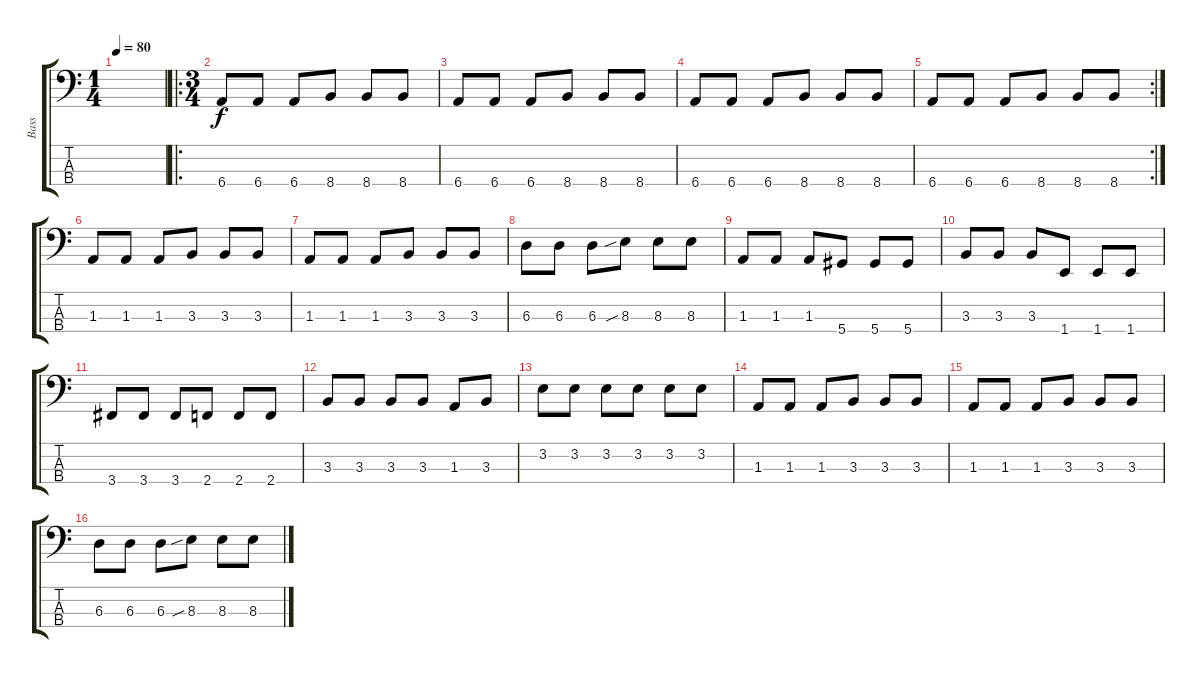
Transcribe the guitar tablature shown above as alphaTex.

\track ("Bass" "Bass") {instrument electricbassfinger}
\staff {score tabs}
\tuning (Gb2 Db2 Ab1 Eb1) {hide}
\ts (1 4)
\tempo 80
\clef f4
\ks c
|
\ro
\ts (3 4)
6.4.8 6.4.8 6.4.8 8.4.8 8.4.8 8.4.8 |
6.4.8 6.4.8 6.4.8 8.4.8 8.4.8 8.4.8 |
6.4.8 6.4.8 6.4.8 8.4.8 8.4.8 8.4.8 |
\rc 2
6.4.8 6.4.8 6.4.8 8.4.8 8.4.8 8.4.8 |
1.3.8 1.3.8 1.3.8 3.3.8 3.3.8 3.3.8 |
1.3.8 1.3.8 1.3.8 3.3.8 3.3.8 3.3.8 |
6.3.8 6.3.8 6.3.8 8.3{sib}.8 8.3.8 8.3.8 |
1.3.8 1.3.8 1.3.8 5.4.8 5.4.8 5.4.8 |
3.3.8 3.3.8 3.3.8 1.4.8 1.4.8 1.4.8 |
3.4.8 3.4.8 3.4.8 2.4.8 2.4.8 2.4.8 |
3.3.8 3.3.8 3.3.8 3.3.8 1.3.8 3.3.8 |
3.2.8 3.2.8 3.2.8 3.2.8 3.2.8 3.2.8 |
1.3.8 1.3.8 1.3.8 3.3.8 3.3.8 3.3.8 |
1.3.8 1.3.8 1.3.8 3.3.8 3.3.8 3.3.8 |
6.3.8 6.3.8 6.3.8 8.3{sib}.8 8.3.8 8.3.8
